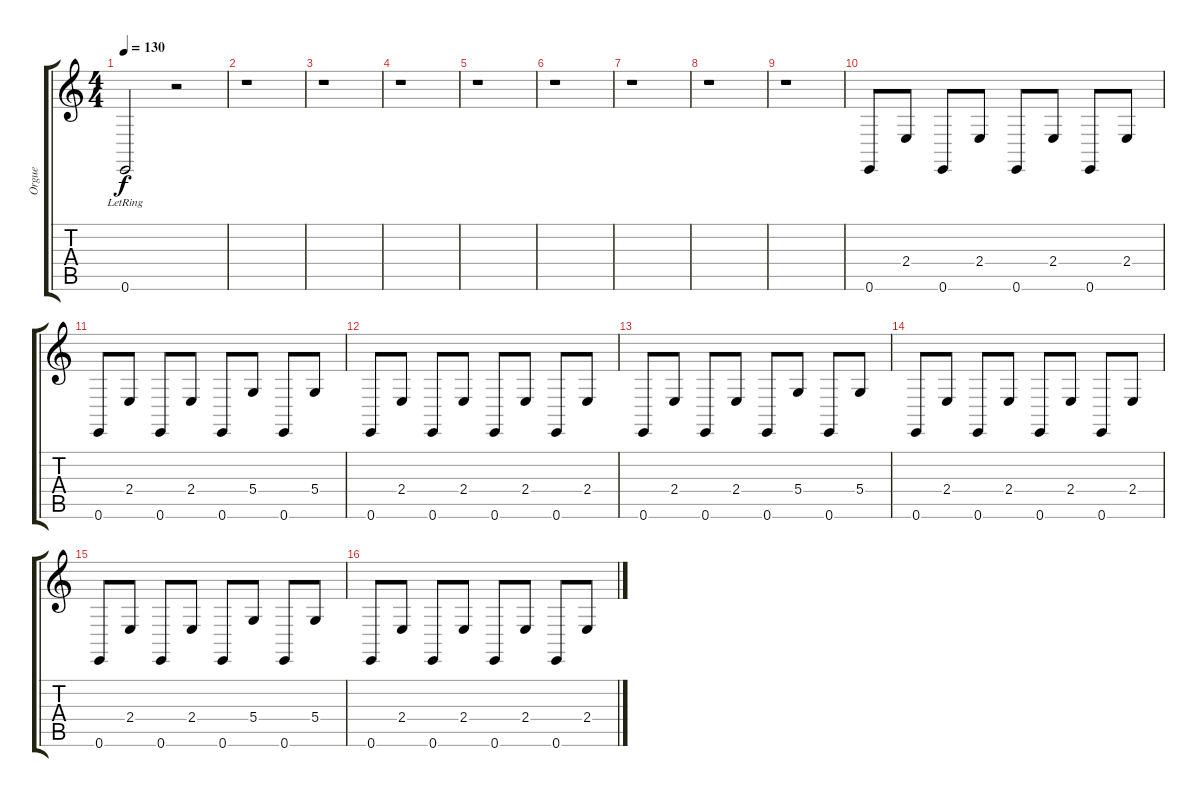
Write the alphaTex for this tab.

\track ("Orgue" "Orgue") {instrument drawbarorgan}
\staff {score tabs}
\tuning (E4 B3 G3 D3 A2 E2) {hide}
\ts (4 4)
\tempo 130
\clef g2
\ks c
0.6{lr}.2{dy f} r.2 |
r.1 |
r.1 |
r.1 |
r.1 |
r.1 |
r.1 |
r.1 |
r.1 |
0.6.8 2.4.8 0.6.8 2.4.8 0.6.8 2.4.8 0.6.8 2.4.8 |
0.6.8 2.4.8 0.6.8 2.4.8 0.6.8 5.4.8 0.6.8 5.4.8 |
0.6.8 2.4.8 0.6.8 2.4.8 0.6.8 2.4.8 0.6.8 2.4.8 |
0.6.8 2.4.8 0.6.8 2.4.8 0.6.8 5.4.8 0.6.8 5.4.8 |
0.6.8 2.4.8 0.6.8 2.4.8 0.6.8 2.4.8 0.6.8 2.4.8 |
0.6.8 2.4.8 0.6.8 2.4.8 0.6.8 5.4.8 0.6.8 5.4.8 |
0.6.8 2.4.8 0.6.8 2.4.8 0.6.8 2.4.8 0.6.8 2.4.8
